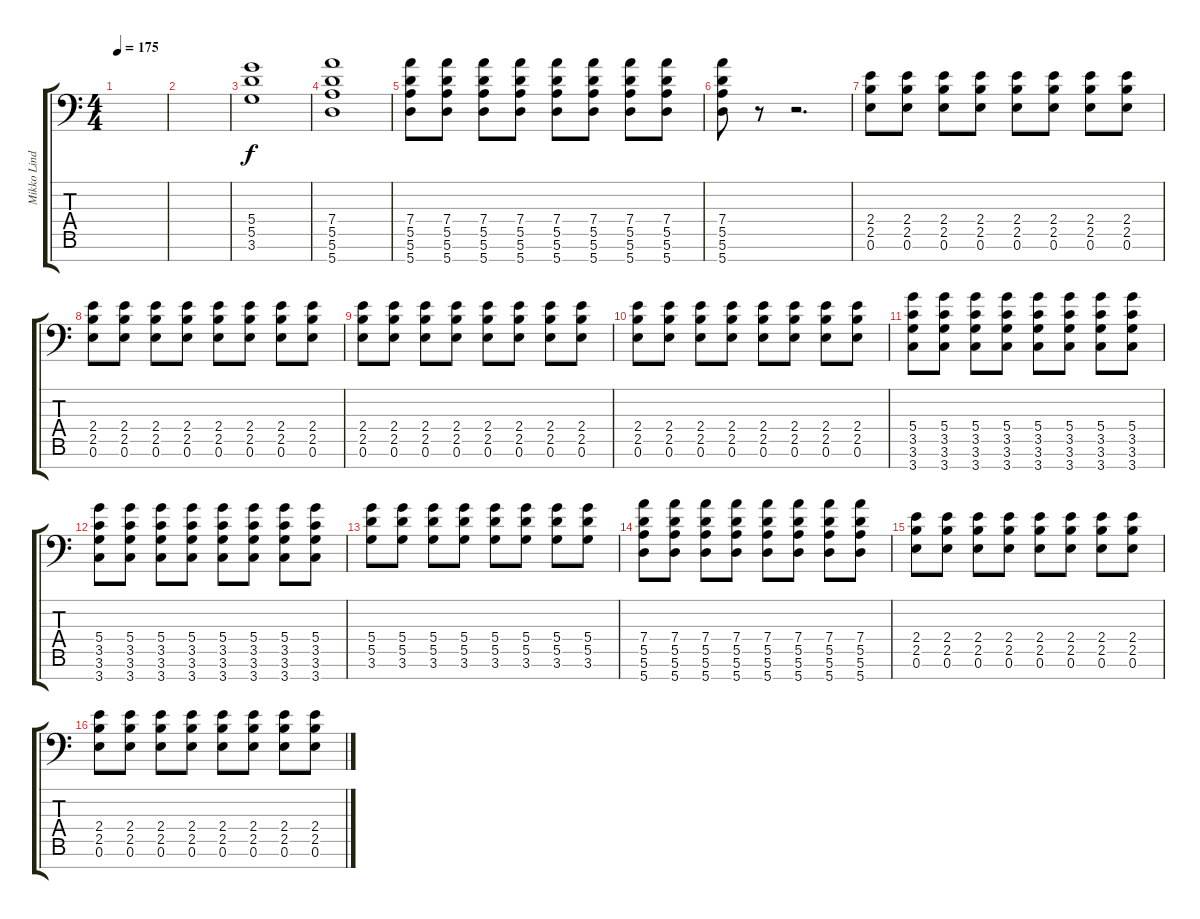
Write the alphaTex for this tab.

\track ("Mikko Lindström" "Mikko Lind") {instrument acousticguitarsteel}
\staff {score tabs}
\tuning (E4 B3 G3 D3 A2 E2 A1) {hide}
\ts (4 4)
\tempo 175
\clef f4
\ks c
|
|
(5.4 5.5 3.6).1 |
(7.4 5.5 5.6 5.7).1 |
(7.4 5.5 5.6 5.7).8 (7.4 5.5 5.6 5.7).8 (7.4 5.5 5.6 5.7).8 (7.4 5.5 5.6 5.7).8 (7.4 5.5 5.6 5.7).8 (7.4 5.5 5.6 5.7).8 (7.4 5.5 5.6 5.7).8 (7.4 5.5 5.6 5.7).8 |
(7.4 5.5 5.6 5.7).8 r.8 r.2{d} |
(2.4 2.5 0.6).8 (2.4 2.5 0.6).8 (2.4 2.5 0.6).8 (2.4 2.5 0.6).8 (2.4 2.5 0.6).8 (2.4 2.5 0.6).8 (2.4 2.5 0.6).8 (2.4 2.5 0.6).8 |
(2.4 2.5 0.6).8 (2.4 2.5 0.6).8 (2.4 2.5 0.6).8 (2.4 2.5 0.6).8 (2.4 2.5 0.6).8 (2.4 2.5 0.6).8 (2.4 2.5 0.6).8 (2.4 2.5 0.6).8 |
(2.4 2.5 0.6).8 (2.4 2.5 0.6).8 (2.4 2.5 0.6).8 (2.4 2.5 0.6).8 (2.4 2.5 0.6).8 (2.4 2.5 0.6).8 (2.4 2.5 0.6).8 (2.4 2.5 0.6).8 |
(2.4 2.5 0.6).8 (2.4 2.5 0.6).8 (2.4 2.5 0.6).8 (2.4 2.5 0.6).8 (2.4 2.5 0.6).8 (2.4 2.5 0.6).8 (2.4 2.5 0.6).8 (2.4 2.5 0.6).8 |
(5.4 3.5 3.6 3.7).8 (5.4 3.5 3.6 3.7).8 (5.4 3.5 3.6 3.7).8 (5.4 3.5 3.6 3.7).8 (5.4 3.5 3.6 3.7).8 (5.4 3.5 3.6 3.7).8 (5.4 3.5 3.6 3.7).8 (5.4 3.5 3.6 3.7).8 |
(5.4 3.5 3.6 3.7).8 (5.4 3.5 3.6 3.7).8 (5.4 3.5 3.6 3.7).8 (5.4 3.5 3.6 3.7).8 (5.4 3.5 3.6 3.7).8 (5.4 3.5 3.6 3.7).8 (5.4 3.5 3.6 3.7).8 (5.4 3.5 3.6 3.7).8 |
(5.4 5.5 3.6).8 (5.4 5.5 3.6).8 (5.4 5.5 3.6).8 (5.4 5.5 3.6).8 (5.4 5.5 3.6).8 (5.4 5.5 3.6).8 (5.4 5.5 3.6).8 (5.4 5.5 3.6).8 |
(7.4 5.5 5.6 5.7).8 (7.4 5.5 5.6 5.7).8 (7.4 5.5 5.6 5.7).8 (7.4 5.5 5.6 5.7).8 (7.4 5.5 5.6 5.7).8 (7.4 5.5 5.6 5.7).8 (7.4 5.5 5.6 5.7).8 (7.4 5.5 5.6 5.7).8 |
(2.4 2.5 0.6).8 (2.4 2.5 0.6).8 (2.4 2.5 0.6).8 (2.4 2.5 0.6).8 (2.4 2.5 0.6).8 (2.4 2.5 0.6).8 (2.4 2.5 0.6).8 (2.4 2.5 0.6).8 |
(2.4 2.5 0.6).8 (2.4 2.5 0.6).8 (2.4 2.5 0.6).8 (2.4 2.5 0.6).8 (2.4 2.5 0.6).8 (2.4 2.5 0.6).8 (2.4 2.5 0.6).8 (2.4 2.5 0.6).8
